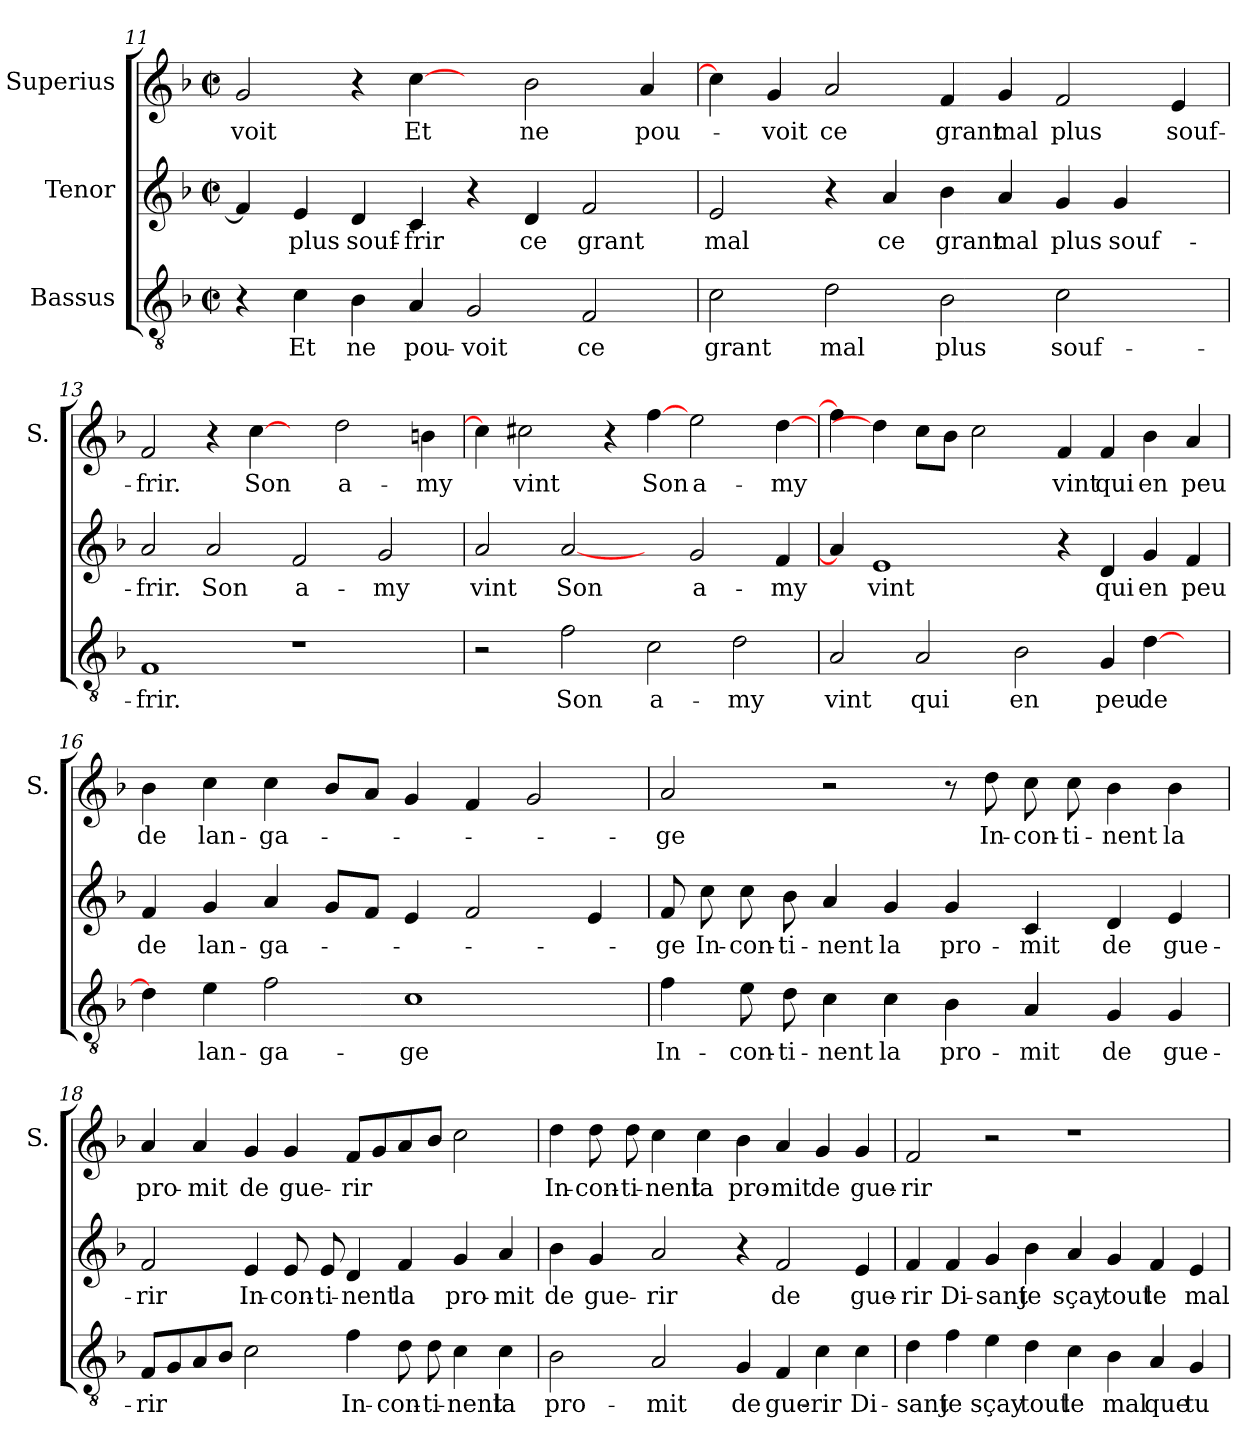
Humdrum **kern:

**kern	**text	**kern	**text	**kern	**text
*part3	*part3	*part2	*part2	*part1	*part1
*staff3	*staff3	*staff2	*staff2	*staff1	*staff1
*I"Bassus	*	*I"Tenor	*	*I"Superius	*
*	*	*	*	*I'S.	*
*clefGv2	*	*clefG2	*	*clefG2	*
*k[b-]	*	*k[b-]	*	*k[b-]	*
*F:	*	*F:	*	*F:	*
*M2/2	*	*M2/2	*	*M2/2	*
*met(c|)	*	*met(c|)	*	*met(c|)	*
=11	=11	=11	=11	=11	=11
4r	.	4f/]	.	2g/	-voit
4c\	Et	4e/	plus	.	.
4B-\	ne	4d/	souf-	4r	.
4A/	pou-	4c/	-frir	[4cc\	Et
2G/	-voit	4r	.	4ryy	.
.	.	4d/	ce	2b-\	ne
2F/	ce	2f/	grant	.	.
.	.	.	.	4a/	pou-
!!LO:LB:g=z
=12	=12	=12	=12	=12	=12
2c\	grant	2e/	mal	4cc\]	.
.	.	.	.	4g/	-voit
2d\	mal	4r	.	2a/	ce
.	.	4a/	ce	.	.
2B-\	plus	4b-\	grant	4f/	grant
.	.	4a/	mal	4g/	mal
2c\	souf-	4g/	plus	2f/	plus
.	.	4g/	souf-	.	.
4ryy	.	4ryy	.	4e/	souf-
=13	=13	=13	=13	=13	=13
1F/	-frir.	2a/	-frir.	2f/	-frir.
.	.	2a/	Son	4r	.
.	.	.	.	[4cc\	Son
1r	.	2f/	a-	4ryy	.
.	.	.	.	2dd\	a-
.	.	2g/	-my	.	.
.	.	.	.	4bn\	-my
=14	=14	=14	=14	=14	=14
2r	.	2a/	vint	4cc\]	.
.	.	.	.	2cc#X\	vint
2f\	Son	[2a/	Son	.	.
.	.	.	.	4r	.
2c\	a-	4ryy	.	[4ff\	Son
.	.	2g/	a-	2ee\	a-
2d\	-my	.	.	.	.
.	.	4f/	-my	[4dd\	-my
=15	=15	=15	=15	=15	=15
2A/	vint	4a/]	.	4ff\]	.
.	.	1e/	vint	4dd\]	.
2A/	qui	.	.	8cc\L	.
.	.	.	.	8b-\J	.
.	.	.	.	2cc\	.
2B-\	en	.	.	.	.
.	.	4r	.	4f/	vint
4G/	peu	4d/	qui	4f/	qui
[4d\	de	4g/	en	4b-\	en
4ryy	.	4f/	peu	4a/	peu
!!LO:PB:g=z
=16	=16	=16	=16	=16	=16
4d\]	.	4f/	de	4b-\	de
4e\	lan-	4g/	lan-	4cc\	lan-
2f\	-ga-	4a/	-ga-	4cc\	-ga-
.	.	8g/L	.	8b-/L	.
.	.	8f/J	.	8a/J	.
1c\	-ge	4e/	.	4g/	.
.	.	2f/	.	4f/	.
.	.	.	.	2g/	.
.	.	4e/	.	.	.
=17	=17	=17	=17	=17	=17
4f\	In-	8f/	-ge	2a/	-ge
.	.	8cc\	In-	.	.
8e\	-con-	8cc\	-con-	.	.
8d\	-ti-	8b-\	-ti-	.	.
4c\	-nent	4a/	-nent	2r	.
4c\	la	4g/	la	.	.
4B-\	pro-	4g/	pro-	8r	.
.	.	.	.	8dd\	In-
4A/	-mit	4c/	-mit	8cc\	-con-
.	.	.	.	8cc\	-ti-
4G/	de	4d/	de	4b-\	-nent
4G/	gue-	4e/	gue-	4b-\	la
=18	=18	=18	=18	=18	=18
8F/L	-rir	2f/	-rir	4a/	pro-
8G/	.	.	.	.	.
8A/	.	.	.	4a/	-mit
8B-/J	.	.	.	.	.
2c\	.	4e/	In-	4g/	de
.	.	8e/	-con-	4g/	gue-
.	.	8e/	-ti-	.	.
4f\	In-	4d/	-nent	8f/L	-rir
.	.	.	.	8g/	.
8d\	-con-	4f/	la	8a/	.
8d\	-ti-	.	.	8b-/J	.
4c\	-nent	4g/	pro-	2cc\	.
4c\	la	4a/	-mit	.	.
!!LO:LB:g=z
=19	=19	=19	=19	=19	=19
2B-\	pro-	4b-\	de	4dd\	In-
.	.	4g/	gue-	8dd\	-con-
.	.	.	.	8dd\	-ti-
2A/	-mit	2a/	-rir	4cc\	-nent
.	.	.	.	4cc\	la
4G/	de	4r	.	4b-\	pro-
4F/	gue-	2f/	de	4a/	-mit
4c\	-rir	.	.	4g/	de
4c\	Di-	4e/	gue-	4g/	gue-
=20	=20	=20	=20	=20	=20
4d\	-sant	4f/	-rir	2f/	-rir
4f\	je	4f/	Di-	.	.
4e\	sçay	4g/	-sant	2r	.
4d\	tout	4b-\	je	.	.
4c\	le	4a/	sçay	1r	.
4B-\	mal	4g/	tout	.	.
4A/	que	4f/	le	.	.
4G/	tu	4e/	mal	.	.
=	=	=	=	=	=
*-	*-	*-	*-	*-	*-
